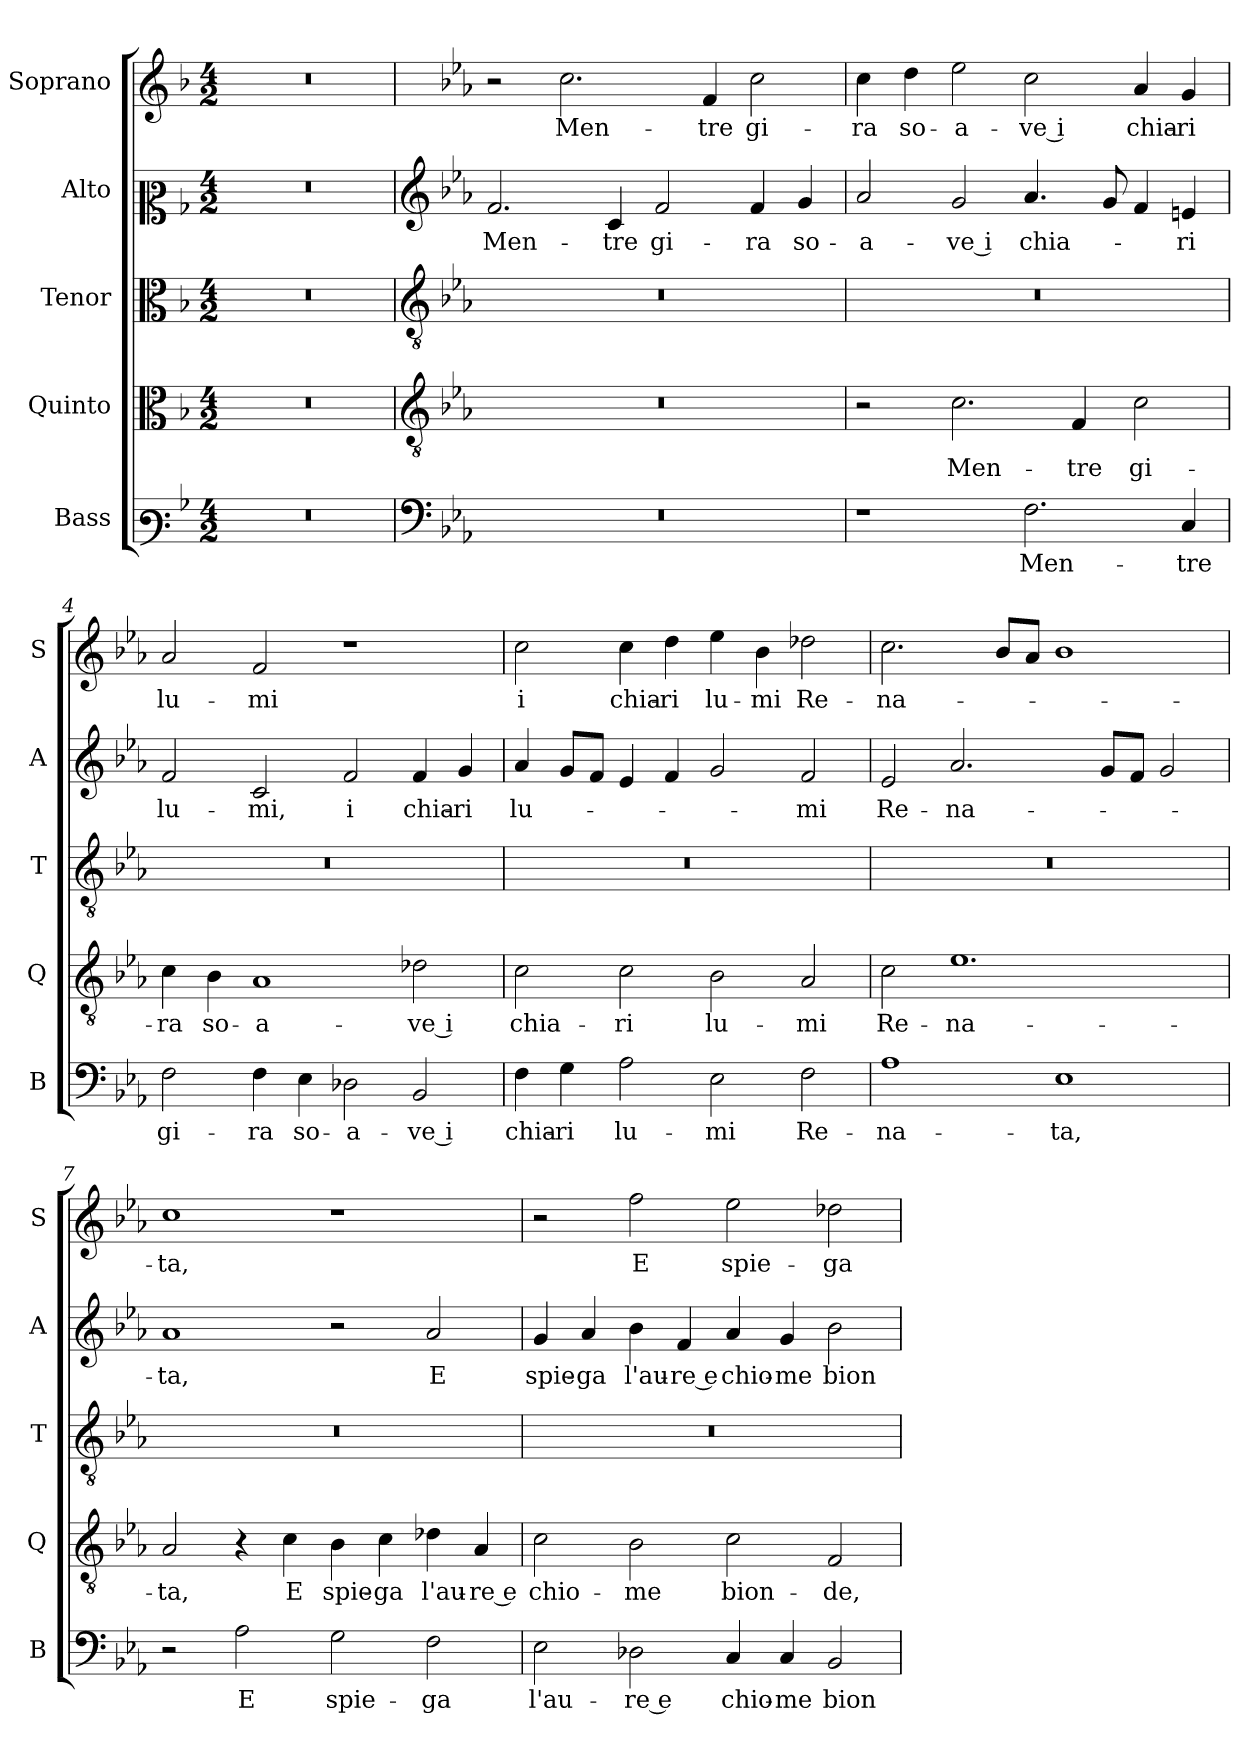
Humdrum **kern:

**kern	**text	**kern	**text	**kern	**kern	**text	**kern	**text
*part5	*part5	*part4	*part4	*part3	*part2	*part2	*part1	*part1
*staff5	*staff5	*staff4	*staff4	*staff3	*staff2	*staff2	*staff1	*staff1
*I"Bass	*	*I"Quinto	*	*I"Tenor	*I"Alto	*	*I"Soprano	*
*I'B	*	*I'Q	*	*I'T	*I'A	*	*I'S	*
*clefF3	*	*clefC3	*	*clefC3	*clefC2	*	*clefG2	*
*k[b-]	*	*k[b-]	*	*k[b-]	*k[b-]	*	*k[b-]	*
*F:	*	*F:	*	*F:	*F:	*	*F:	*
*M4/2	*	*M4/2	*	*M4/2	*M4/2	*	*M4/2	*
=1	=1	=1	=1	=1	=1	=1	=1	=1
0r	.	0r	.	0r	0r	.	0r	.
=2	=2	=2	=2	=2	=2	=2	=2	=2
*clefF4	*	*clefGv2	*	*clefGv2	*clefG2	*	*	*
*k[b-e-a-]	*	*k[b-e-a-]	*	*k[b-e-a-]	*k[b-e-a-]	*	*k[b-e-a-]	*
*E-:	*	*E-:	*	*E-:	*E-:	*	*E-:	*
!	!	!	!	!	!	!LO:LY:b	!	!
0r	.	0r	.	0r	2.f/	Men-	2r	.
!	!	!	!	!	!	!	!	!LO:LY:b
.	.	.	.	.	.	.	2.cc\	Men-
!	!	!	!	!	!	!LO:LY:b	!	!
.	.	.	.	.	4c/	-tre	.	.
!	!	!	!	!	!	!LO:LY:b	!	!
.	.	.	.	.	2f/	gi-	.	.
!	!	!	!	!	!	!	!	!LO:LY:b
.	.	.	.	.	.	.	4f/	-tre
!	!	!	!	!	!	!LO:LY:b	!	!LO:LY:b
.	.	.	.	.	4f/	-ra	2cc\	gi-
!	!	!	!	!	!	!LO:LY:b	!	!
.	.	.	.	.	4g/	so-	.	.
=3	=3	=3	=3	=3	=3	=3	=3	=3
!	!	!	!	!	!	!LO:LY:b	!	!LO:LY:b
1r	.	2r	.	0r	2a-/	-a-	4cc\	-ra
!	!	!	!	!	!	!	!	!LO:LY:b
.	.	.	.	.	.	.	4dd\	so-
!	!	!	!LO:LY:b	!	!	!LO:LY:b	!	!LO:LY:b
.	.	2.c\	Men-	.	2g/	-ve i	2ee-\	-a-
!	!LO:LY:b	!	!	!	!	!LO:LY:b	!	!LO:LY:b
2.F\	Men-	.	.	.	4.a-/	chia-	2cc\	-ve i
!	!	!	!LO:LY:b	!	!	!	!	!
.	.	4F/	-tre	.	.	.	.	.
.	.	.	.	.	8g/	.	.	.
!	!	!	!LO:LY:b	!	!	!	!	!LO:LY:b
.	.	2c\	gi-	.	4f/	.	4a-/	chia-
!	!LO:LY:b	!	!	!	!	!LO:LY:b	!	!LO:LY:b
4C/	-tre	.	.	.	4en/	-ri	4g/	-ri
=4	=4	=4	=4	=4	=4	=4	=4	=4
!	!LO:LY:b	!	!LO:LY:b	!	!	!LO:LY:b	!	!LO:LY:b
2F\	gi-	4c\	-ra	0r	2f/	lu-	2a-/	lu-
!	!	!	!LO:LY:b	!	!	!	!	!
.	.	4B-\	so-	.	.	.	.	.
!	!LO:LY:b	!	!LO:LY:b	!	!	!LO:LY:b	!	!LO:LY:b
4F\	-ra	1A-	-a-	.	2c/	-mi,	2f/	-mi
!	!LO:LY:b	!	!	!	!	!	!	!
4E-\	so-	.	.	.	.	.	.	.
!	!LO:LY:b	!	!	!	!	!LO:LY:b	!	!
2D-X\	-a-	.	.	.	2f/	i	1r	.
!	!LO:LY:b	!	!LO:LY:b	!	!	!LO:LY:b	!	!
2BB-/	-ve i	2d-X\	-ve i	.	4f/	chia-	.	.
!	!	!	!	!	!	!LO:LY:b	!	!
.	.	.	.	.	4g/	-ri	.	.
!!LO:LB:g=z
=5	=5	=5	=5	=5	=5	=5	=5	=5
!	!LO:LY:b	!	!LO:LY:b	!	!	!LO:LY:b	!	!LO:LY:b
4F\	chia-	2c\	chia-	0r	4a-/	lu-	2cc\	i
!	!LO:LY:b	!	!	!	!	!	!	!
4G\	-ri	.	.	.	8g/L	.	.	.
.	.	.	.	.	8f/J	.	.	.
!	!LO:LY:b	!	!LO:LY:b	!	!	!	!	!LO:LY:b
2A-\	lu-	2c\	-ri	.	4e-/	.	4cc\	chia-
!	!	!	!	!	!	!	!	!LO:LY:b
.	.	.	.	.	4f/	.	4dd\	-ri
!	!LO:LY:b	!	!LO:LY:b	!	!	!	!	!LO:LY:b
2E-\	-mi	2B-\	lu-	.	2g/	.	4ee-\	lu-
!	!	!	!	!	!	!	!	!LO:LY:b
.	.	.	.	.	.	.	4b-\	-mi
!	!LO:LY:b	!	!LO:LY:b	!	!	!LO:LY:b	!	!LO:LY:b
2F\	Re-	2A-/	-mi	.	2f/	-mi	2dd-X\	Re-
=6	=6	=6	=6	=6	=6	=6	=6	=6
!	!LO:LY:b	!	!LO:LY:b	!	!	!LO:LY:b	!	!LO:LY:b
1A-	-na-	2c\	Re-	0r	2e-/	Re-	2.cc\	-na-
!	!	!	!LO:LY:b	!	!	!LO:LY:b	!	!
.	.	1.e-	-na-	.	2.a-/	-na-	.	.
.	.	.	.	.	.	.	8b-/L	.
.	.	.	.	.	.	.	8a-/J	.
!	!LO:LY:b	!	!	!	!	!	!	!
1E-	-ta,	.	.	.	.	.	1b-	.
.	.	.	.	.	8g/L	.	.	.
.	.	.	.	.	8f/J	.	.	.
.	.	.	.	.	2g/	.	.	.
=7	=7	=7	=7	=7	=7	=7	=7	=7
!	!	!	!LO:LY:b	!	!	!LO:LY:b	!	!LO:LY:b
2r	.	2A-/	-ta,	0r	1a-	-ta,	1cc	-ta,
!	!LO:LY:b	!	!	!	!	!	!	!
2A-\	E	4r	.	.	.	.	.	.
!	!	!	!LO:LY:b	!	!	!	!	!
.	.	4c\	E	.	.	.	.	.
!	!LO:LY:b	!	!LO:LY:b	!	!	!	!	!
2G\	spie-	4B-\	spie-	.	2r	.	1r	.
!	!	!	!LO:LY:b	!	!	!	!	!
.	.	4c\	-ga	.	.	.	.	.
!	!LO:LY:b	!	!LO:LY:b	!	!	!LO:LY:b	!	!
2F\	-ga	4d-X\	l'au-	.	2a-/	E	.	.
!	!	!	!LO:LY:b	!	!	!	!	!
.	.	4A-/	-re e	.	.	.	.	.
!!LO:LB:g=z
=8	=8	=8	=8	=8	=8	=8	=8	=8
!	!LO:LY:b	!	!LO:LY:b	!	!	!LO:LY:b	!	!
2E-\	l'au-	2c\	chio-	0r	4g/	spie-	2r	.
!	!	!	!	!	!	!LO:LY:b	!	!
.	.	.	.	.	4a-/	-ga	.	.
!	!LO:LY:b	!	!LO:LY:b	!	!	!LO:LY:b	!	!LO:LY:b
2D-X\	-re e	2B-\	-me	.	4b-\	l'au-	2ff\	E
!	!	!	!	!	!	!LO:LY:b	!	!
.	.	.	.	.	4f/	-re e	.	.
!	!LO:LY:b	!	!LO:LY:b	!	!	!LO:LY:b	!	!LO:LY:b
4C/	chio-	2c\	bion-	.	4a-/	chio-	2ee-\	spie-
!	!LO:LY:b	!	!	!	!	!LO:LY:b	!	!
4C/	-me	.	.	.	4g/	-me	.	.
!	!LO:LY:b	!	!LO:LY:b	!	!	!LO:LY:b	!	!LO:LY:b
2BB-/	bion-	2F/	-de,	.	2b-\	bion-	2dd-X\	-ga
=	=	=	=	=	=	=	=	=
*-	*-	*-	*-	*-	*-	*-	*-	*-
